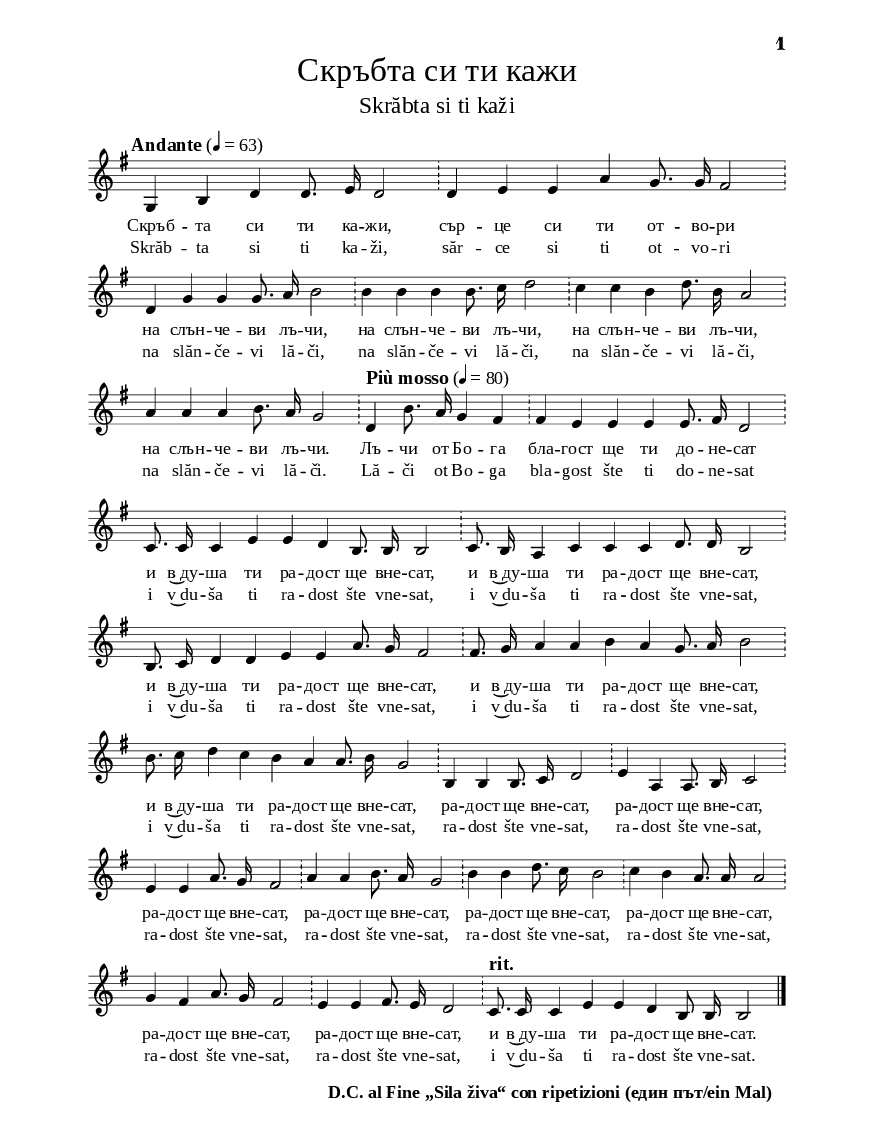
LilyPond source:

\version "2.24.4"

% include paper part and global functions
\include "include/globals.ily"

\bookpart {
  \label #'ref077
  \tocItem \markup "Скръбта си ти кажи – Skrăbta si ti kaži"
  \include "include/bookpart-paper.ily"
  \score {
    \include "include/score-layout.ily"

    \new Voice \relative c' {
      \clef treble
      \key g \major
      \autoBeamOff
      \omit Score.TimeSignature
      \cadenzaOn % allows custom bar lines
      \tempoFunc "Andante" 4 "63"
      \autoBeamOff

      g4 b d d8. e16 d 2  \bar "!"  d4 e e a g8. g16 fis2 \bar  "!" \break
      d4 g g g8. a16 b2 \bar "!" b4 b b b8. c16 d2 \bar "!" c4 c b d8. b16 a2 \bar "!"  \break
      a4 a4 a4  b8. a16 g2 \bar "!"
      \tempoFunc "Più mosso" 4 "80"
      d4 b'8. a16 g4 fis4 \bar "!" fis4 e e e e8. fis16 d2  \bar "!"  \break
      c8. c16 c4 e e d b8. b16 b2 \bar "!" c8. b16 a4 c4 c4 c4 d8. d16 b2 \bar "!"  \break
      b8. c16 d4 d e e a8. g16 fis2 \bar "!" fis8. g16 a4 a4 b a g8.  a16 b2 \bar "!"  \break
      b8. c16 d4 c b a a8. b16 g2  \bar "!"  b,4 b b8.c16 d2 \bar "!"
      e4 a, a8. b16 c2 \bar "!" \break e4 e4 a8. g16 fis2 \bar "!"  a4 a b8. a16 g2 \bar "!"

      b4b d8. c16 b2  \bar "!" c4b a8. a16 a2  \bar "!" \break g4 fis4 a8. g16 fis2 \bar "!"

      e4 e fis8. e16 d2 \bar "!" \tempo "rit." c8. c16 c4 e4 e d b8 b16 b2 \bar "|."  \break


    }

    \addlyrics {
      Скръб -- та си ти ка  -- жи,
      сър -- це си ти от -- во -- ри
      на слън -- че -- ви лъ -- чи,
      на слън -- че -- ви лъ -- чи,
      на слън -- че -- ви лъ -- чи,
      на слън -- че -- ви лъ -- чи.
      Лъ -- чи от Бо -- га
      бла -- гост ще ти до -- не -- сат
      и в~ду -- ша ти ра -- дост ще вне -- сат,
      и в~ду -- ша ти ра -- дост ще вне -- сат,
      и в~ду -- ша ти ра -- дост ще вне -- сат,
      и в~ду -- ша ти ра -- дост ще вне -- сат,
      и в~ду -- ша ти ра -- дост ще вне -- сат,
      ра -- дост ще вне -- сат, ра -- дост ще вне -- сат,
      ра -- дост ще вне -- сат, ра -- дост ще вне -- сат,
      ра -- дост ще вне -- сат, ра -- дост ще вне -- сат,
      ра -- дост ще вне -- сат, ра -- дост ще вне -- сат,
      и в~ду -- ша ти ра -- дост ще вне -- сат.}


      \addlyrics {
        Skrăb -- ta si ti ka  -- ži,
        săr -- ce si ti ot -- vo -- ri
        na slăn -- če -- vi lă -- či,
        na slăn -- če -- vi lă -- či,
        na slăn -- če -- vi lă -- či,
        na slăn -- če -- vi lă -- či.
        Lă -- či ot Bo -- ga
        bla -- gost šte ti do -- ne -- sat
        i v~du -- ša ti ra -- dost šte vne -- sat,
        i v~du -- ša ti ra -- dost šte vne -- sat,
        i v~du -- ša ti ra -- dost šte vne -- sat,
        i v~du -- ša ti ra -- dost šte vne -- sat,
        i v~du -- ša ti ra -- dost šte vne -- sat,
        ra -- dost šte vne -- sat, ra -- dost šte vne -- sat,
        ra -- dost šte vne -- sat, ra -- dost šte vne -- sat,
        ra -- dost šte vne -- sat, ra -- dost šte vne -- sat,
        ra -- dost šte vne -- sat, ra -- dost šte vne -- sat,
        i v~du -- ša ti ra -- dost šte vne -- sat.}

        \header {
          title = \titleFunc "Скръбта си ти кажи" "Skrăbta si ti kaži"
        }

        \midi{}

      } % score

      \markup \vspace #0.5
      \markup \dc-one "D.C. al Fine „Sila živa“ con ripetizioni (един път/ein Mal)"

      \pageBreak

      % include foreign translation(s) of the song
      \version "2.24.4"

\markup \fill-line { \fontsize #deTitleFontSize "Sprich du von deinem Gram" }
\markup \null
\markup \null

\markup \abs-fontsize #10 {
      \fill-line {
  \override #`(baseline-skip . ,deCoupletBaselineSkip)

  \column {
    \line { " " Sprich du von deinem Gram, }
    \line { " " öffne dein Herz unter den Sonnenstrahlen, }
    \line { " " unter den Sonnenstrahlen, }
    \line { " " unter den Sonnenstrahlen,}
    \line { " " unter den Sonnenstrahlen.}
    \line { " " Die Sonnenstrahlen von Gott werden dir Güte bringen}
    \line { " " und in deine Seele Freude tragen,}
    \line { " " und in deine Seele Freude tragen,}
    \line { " " und in deine Seele Freude tragen,}
    \line { " " und in deine Seele Freude tragen,}
    \line { " " und in deine Seele Freude tragen,}
    \line { " " Freude werden sie hineintragen, Freude werden sie hineintragen, }
    \line { " " Freude werden sie hineintragen, Freude werden sie hineintragen, }
    \line { " " Freude werden sie hineintragen, Freude werden sie hineintragen, }
    \line { " " Freude werden sie hineintragen, Freude werden sie hineintragen }
    \line { " " und sie werden in deine Seele Freude tragen.}
  }
      }
}




    } % bookpart
